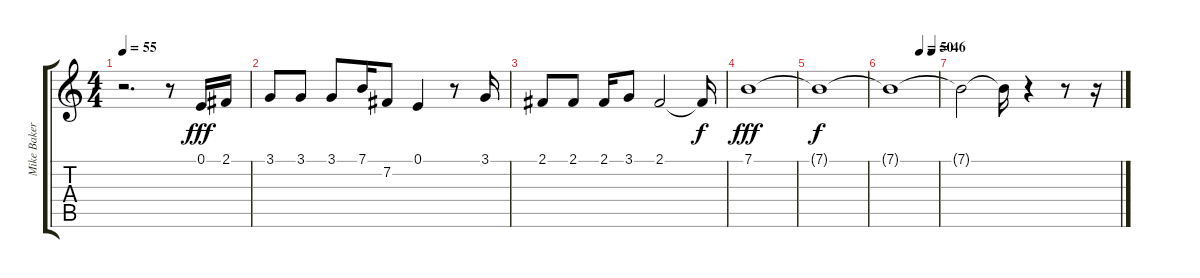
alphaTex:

\track ("Mike Baker" "Mike Baker") {instrument tenorsax}
\staff {score tabs}
\tuning (E4 B3 G3 D3 A2 E2) {hide}
\ts (4 4)
\tempo 55
\clef g2
\ks c
r.2{d dy fff} r.8 0.1.16 2.1.16 |
3.1.8 3.1.8 3.1.8 7.1.16 7.2.8 0.1.4 r.8 3.1.16 |
2.1.8 2.1.8 2.1.16 3.1.8 2.1.2 2.1{t}.16{dy f} |
7.1.1{dy fff} |
7.1{t}.1{dy f} |
\tempo (50 0.625)
\tempo (46 0.875)
7.1{t}.1 |
7.1{t}.2 7.1{t}.16 r.4 r.8 r.16
